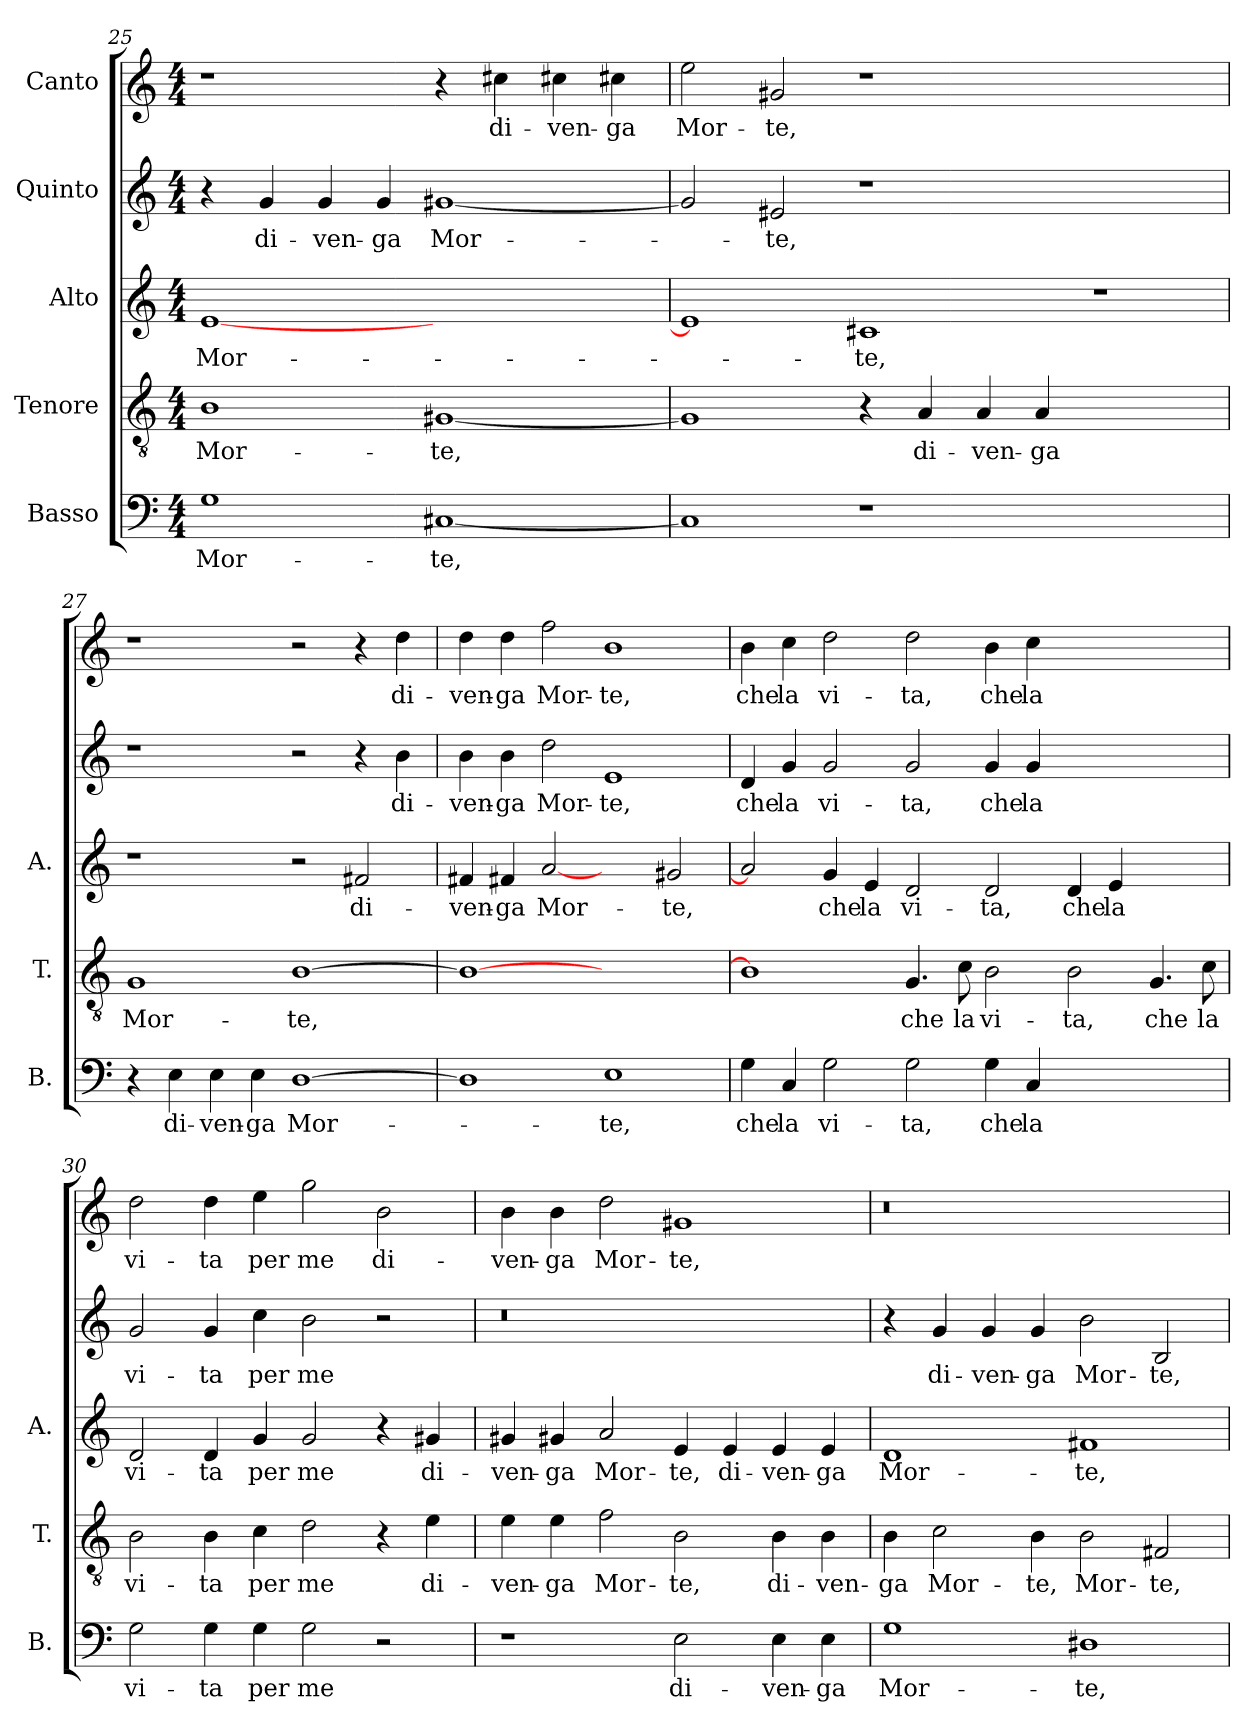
**kern	**text	**kern	**text	**kern	**text	**kern	**text	**kern	**text
*part5	*part5	*part4	*part4	*part3	*part3	*part2	*part2	*part1	*part1
*staff5	*staff5	*staff4	*staff4	*staff3	*staff3	*staff2	*staff2	*staff1	*staff1
*I"Basso	*	*I"Tenore	*	*I"Alto	*	*I"Quinto	*	*I"Canto	*
*I'B.	*	*I'T.	*	*I'A.	*	*	*	*	*
*clefF4	*	*clefGv2	*	*clefG2	*	*clefG2	*	*clefG2	*
*k[]	*	*k[]	*	*k[]	*	*k[]	*	*k[]	*
*C:	*	*C:	*	*C:	*	*C:	*	*C:	*
*M4/4	*	*M4/4	*	*M4/4	*	*M4/4	*	*M4/4	*
=25	=25	=25	=25	=25	=25	=25	=25	=25	=25
1G\	Mor-	1B\	Mor-	[1e/	Mor-	4r	.	1r	.
.	.	.	.	.	.	4g/	di-	.	.
.	.	.	.	.	.	4g/	-ven-	.	.
.	.	.	.	.	.	4g/	-ga	.	.
[1C#X/	-te,	[1G#X/	-te,	1ryy	.	[1g#X/	Mor-	4r	.
.	.	.	.	.	.	.	.	4cc#X\	di-
.	.	.	.	.	.	.	.	4cc#X\	-ven-
.	.	.	.	.	.	.	.	4cc#X\	-ga
=26	=26	=26	=26	=26	=26	=26	=26	=26	=26
1C#/]	.	1G#/]	.	1e/]	.	2g#/]	.	2ee\	Mor-
.	.	.	.	.	.	2e#X/	-te,	2g#X/	-te,
1r	.	4r	.	1c#X/	-te,	1r	.	1r	.
.	.	4A/	di-	.	.	.	.	.	.
.	.	4A/	-ven-	.	.	.	.	.	.
.	.	4A/	-ga	.	.	.	.	.	.
1ryy	.	1ryy	.	1r	.	1ryy	.	1ryy	.
=27	=27	=27	=27	=27	=27	=27	=27	=27	=27
4r	.	1G/	Mor-	1r	.	1r	.	1r	.
4E\	di-	.	.	.	.	.	.	.	.
4E\	-ven-	.	.	.	.	.	.	.	.
4E\	-ga	.	.	.	.	.	.	.	.
[1D\	Mor-	[1B\	-te,	2r	.	2r	.	2r	.
.	.	.	.	2f#X/	di-	4r	.	4r	.
.	.	.	.	.	.	4b\	di-	4dd\	di-
=28	=28	=28	=28	=28	=28	=28	=28	=28	=28
1D\]	.	1B\_	.	4f#X/	-ven-	4b\	-ven-	4dd\	-ven-
.	.	.	.	4f#X/	-ga	4b\	-ga	4dd\	-ga
.	.	.	.	[2a/	Mor-	2dd\	Mor-	2ff\	Mor-
1E\	-te,	1ryy	.	2ryy	.	1e/	-te,	1b\	-te,
.	.	.	.	2g#X/	-te,	.	.	.	.
=29	=29	=29	=29	=29	=29	=29	=29	=29	=29
4G\	che	1B\]	.	2a/]	.	4d/	che	4b\	che
4C/	la	.	.	.	.	4g/	la	4cc\	la
2G\	vi-	.	.	4g/	che	2g/	vi-	2dd\	vi-
.	.	.	.	4e/	la	.	.	.	.
2G\	-ta,	4.G/	che	2d/	vi-	2g/	-ta,	2dd\	-ta,
.	.	8c\	la	.	.	.	.	.	.
4G\	che	2B\	vi-	2d/	-ta,	4g/	che	4b\	che
4C/	la	.	.	.	.	4g/	la	4cc\	la
1ryy	.	2B\	-ta,	4d/	che	1ryy	.	1ryy	.
.	.	.	.	4e/	la	.	.	.	.
.	.	4.G/	che	2ryy	.	.	.	.	.
.	.	8c\	la	.	.	.	.	.	.
=30	=30	=30	=30	=30	=30	=30	=30	=30	=30
2G\	vi-	2B\	vi-	2d/	vi-	2g/	vi-	2dd\	vi-
4G\	-ta	4B\	-ta	4d/	-ta	4g/	-ta	4dd\	-ta
4G\	per	4c\	per	4g/	per	4cc\	per	4ee\	per
2G\	me	2d\	me	2g/	me	2b\	me	2gg\	me
2r	.	4r	.	4r	.	2r	.	2b\	di-
.	.	4e\	di-	4g#X/	di-	.	.	.	.
=31	=31	=31	=31	=31	=31	=31	=31	=31	=31
!	!	!	!	!	!	!LO:N:vis=0	!	!	!
1r	.	4e\	-ven-	4g#X/	-ven-	1r	.	4b\	-ven-
.	.	4e\	-ga	4g#X/	-ga	.	.	4b\	-ga
.	.	2f\	Mor-	2a/	Mor-	.	.	2dd\	Mor-
2E\	di-	2B\	-te,	4e/	-te,	1ryy	.	1g#X/	-te,
.	.	.	.	4e/	di-	.	.	.	.
4E\	-ven-	4B\	di-	4e/	-ven-	.	.	.	.
4E\	-ga	4B\	-ven-	4e/	-ga	.	.	.	.
=32	=32	=32	=32	=32	=32	=32	=32	=32	=32
!	!	!	!	!	!	!	!	!LO:N:vis=0	!
1G\	Mor-	4B\	-ga	1d/	Mor-	4r	.	1r	.
.	.	2c\	Mor-	.	.	4g/	di-	.	.
.	.	.	.	.	.	4g/	-ven-	.	.
.	.	4B\	-te,	.	.	4g/	-ga	.	.
1D#X\	-te,	2B\	Mor-	1f#X/	-te,	2b\	Mor-	1ryy	.
.	.	2F#X/	-te,	.	.	2B/	-te,	.	.
=	=	=	=	=	=	=	=	=	=
*-	*-	*-	*-	*-	*-	*-	*-	*-	*-
